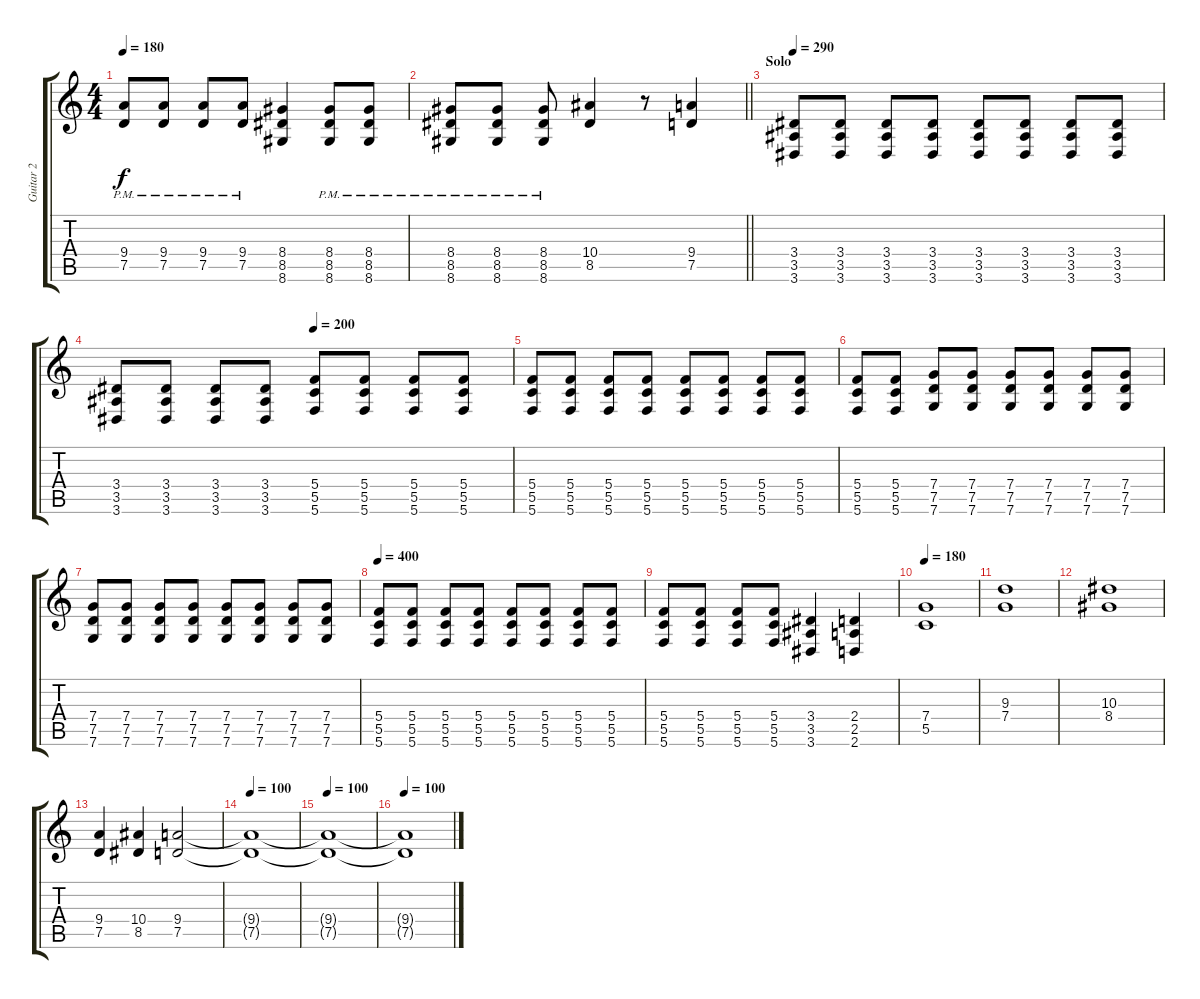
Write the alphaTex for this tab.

\track ("Guitar 2" "Guitar 2") {instrument overdrivenguitar}
\staff {score tabs}
\tuning (D4 A3 F3 C3 G2 C2) {hide}
\ts (4 4)
\tempo 180
\clef g2
\ks c
(9.4{pm} 7.5).8{dy f} (9.4{pm} 7.5).8 (9.4{pm} 7.5).8 (9.4{pm} 7.5).8 (8.4 8.5 8.6).4 (8.4{pm} 8.5 8.6).8 (8.4{pm} 8.5 8.6).8 |
\barLineRight lightlight
(8.4{pm} 8.5 8.6).8 (8.4{pm} 8.5 8.6).8 (8.4{pm} 8.5 8.6).8 (10.4 8.5).4 r.8 (9.4 7.5).4 |
\section ("" "Solo")
\tempo 290
(3.4 3.5 3.6).8 (3.4 3.5 3.6).8 (3.4 3.5 3.6).8 (3.4 3.5 3.6).8 (3.4 3.5 3.6).8 (3.4 3.5 3.6).8 (3.4 3.5 3.6).8 (3.4 3.5 3.6).8 |
\tempo (200 0.5)
(3.4 3.5 3.6).8 (3.4 3.5 3.6).8 (3.4 3.5 3.6).8 (3.4 3.5 3.6).8 (5.4 5.5 5.6).8 (5.4 5.5 5.6).8 (5.4 5.5 5.6).8 (5.4 5.5 5.6).8 |
(5.4 5.5 5.6).8 (5.4 5.5 5.6).8 (5.4 5.5 5.6).8 (5.4 5.5 5.6).8 (5.4 5.5 5.6).8 (5.4 5.5 5.6).8 (5.4 5.5 5.6).8 (5.4 5.5 5.6).8 |
(5.4 5.5 5.6).8 (5.4 5.5 5.6).8 (7.4 7.5 7.6).8 (7.4 7.5 7.6).8 (7.4 7.5 7.6).8 (7.4 7.5 7.6).8 (7.4 7.5 7.6).8 (7.4 7.5 7.6).8 |
(7.4 7.5 7.6).8 (7.4 7.5 7.6).8 (7.4 7.5 7.6).8 (7.4 7.5 7.6).8 (7.4 7.5 7.6).8 (7.4 7.5 7.6).8 (7.4 7.5 7.6).8 (7.4 7.5 7.6).8 |
\tempo 400
(5.4 5.5 5.6).8 (5.4 5.5 5.6).8 (5.4 5.5 5.6).8 (5.4 5.5 5.6).8 (5.4 5.5 5.6).8 (5.4 5.5 5.6).8 (5.4 5.5 5.6).8 (5.4 5.5 5.6).8 |
(5.4 5.5 5.6).8 (5.4 5.5 5.6).8 (5.4 5.5 5.6).8 (5.4 5.5 5.6).8 (3.4 3.5 3.6).4 (2.4 2.5 2.6).4 |
\tempo 180
(7.4 5.5).1 |
(9.3 7.4).1 |
(10.3 8.4).1 |
(9.4 7.5).4 (10.4 8.5).4 (9.4 7.5).2 |
\tempo 100
(9.4{t} 7.5{t}).1 |
\tempo 100
(9.4{t} 7.5{t}).1 |
\tempo 100
(9.4{t} 7.5{t}).1
